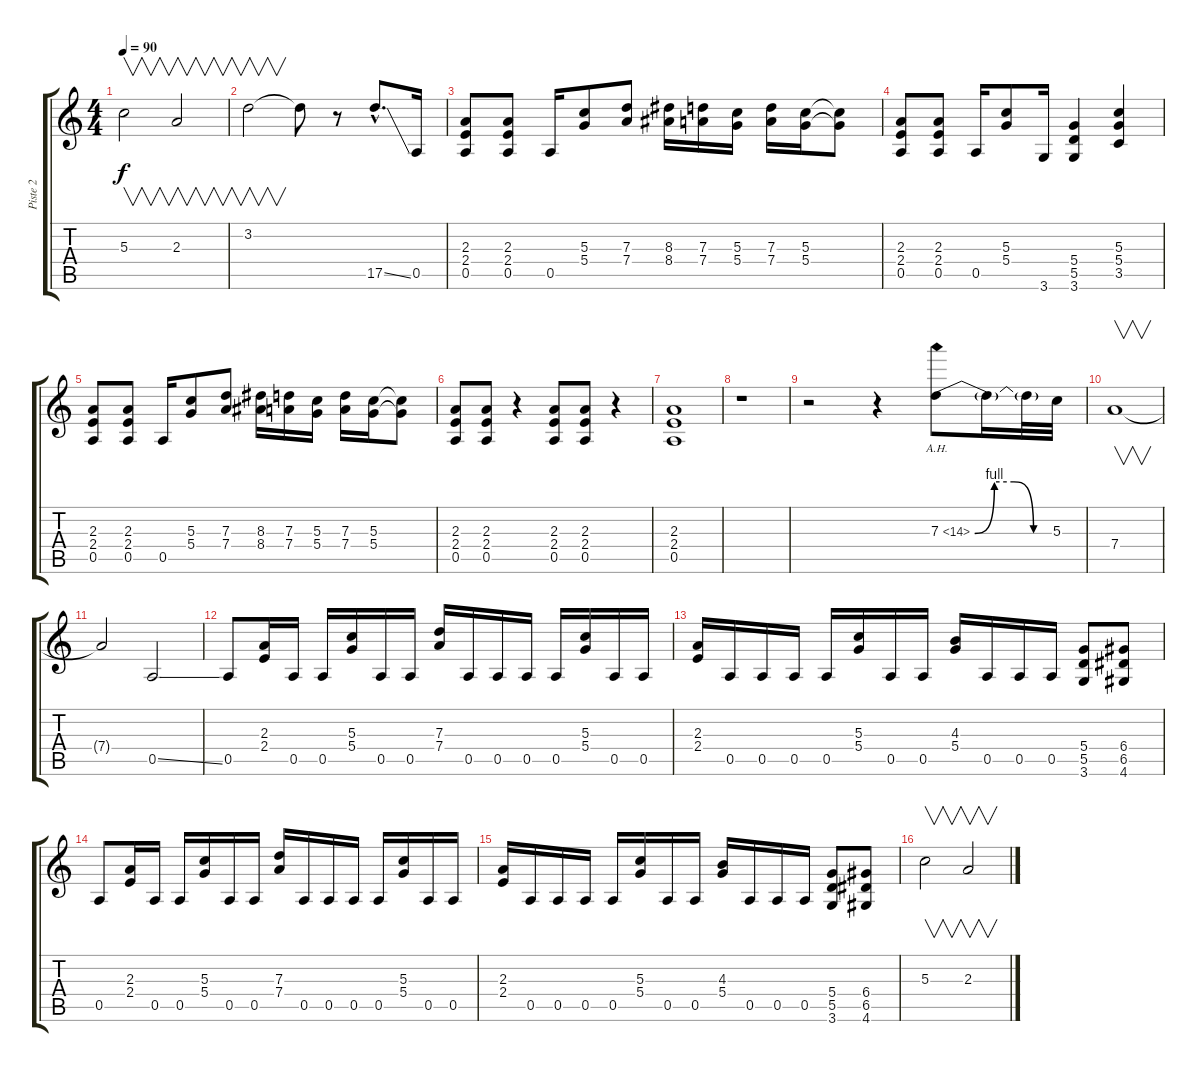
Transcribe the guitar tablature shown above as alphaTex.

\track ("Piste 2" "Piste 2") {instrument overdrivenguitar}
\staff {score tabs}
\tuning (E4 B3 G3 D3 A2 E2) {hide}
\ts (4 4)
\tempo 90
\clef g2
\ks c
5.3.2{v dy f} 2.3.2{v} |
3.2.2{v} 3.2{t}.8 r.8 17.5{ss hac}.8{d} 0.5.16 |
(2.3 2.4 0.5).8 (2.3 2.4 0.5).8 0.5.16 (5.3 5.4).8 (7.3 7.4).8 (8.3 8.4).16 (7.3 7.4).16 (5.3 5.4).16 (7.3 7.4).16 (5.3 5.4).16 (5.3{t} 5.4{t}).8 |
(2.3 2.4 0.5).8 (2.3 2.4 0.5).8 0.5.16 (5.3 5.4).8 3.6.16 (5.4 5.5 3.6).4 (5.3 5.4 3.5).4 |
(2.3 2.4 0.5).8 (2.3 2.4 0.5).8 0.5.16 (5.3 5.4).8 (7.3 7.4).8 (8.3 8.4).16 (7.3 7.4).16 (5.3 5.4).16 (7.3 7.4).16 (5.3 5.4).16 (5.3{t} 5.4{t}).8 |
(2.3 2.4 0.5).8 (2.3 2.4 0.5).8 r.4 (2.3 2.4 0.5).8 (2.3 2.4 0.5).8 r.4 |
(2.3 2.4 0.5).1 |
r.1 |
r.2 r.4 7.3{be (custom 0 0 15 4 30 4 45 0 60 0) ah 7}.8 7.3{t}.16 7.3{t}.32 5.3.32 |
7.4.1{v} |
7.4{t}.2 0.5{ss}.2 |
0.5.8 (2.3 2.4).16 0.5.16 0.5.16 (5.3 5.4).16 0.5.16 0.5.16 (7.3 7.4).16 0.5.16 0.5.16 0.5.16 0.5.16 (5.3 5.4).16 0.5.16 0.5.16 |
(2.3 2.4).16 0.5.16 0.5.16 0.5.16 0.5.16 (5.3 5.4).16 0.5.16 0.5.16 (4.3 5.4).16 0.5.16 0.5.16 0.5.16 (5.4 5.5 3.6).8 (6.4 6.5 4.6).8 |
0.5.8 (2.3 2.4).16 0.5.16 0.5.16 (5.3 5.4).16 0.5.16 0.5.16 (7.3 7.4).16 0.5.16 0.5.16 0.5.16 0.5.16 (5.3 5.4).16 0.5.16 0.5.16 |
(2.3 2.4).16 0.5.16 0.5.16 0.5.16 0.5.16 (5.3 5.4).16 0.5.16 0.5.16 (4.3 5.4).16 0.5.16 0.5.16 0.5.16 (5.4 5.5 3.6).8 (6.4 6.5 4.6).8 |
5.3.2{v} 2.3.2{v}
